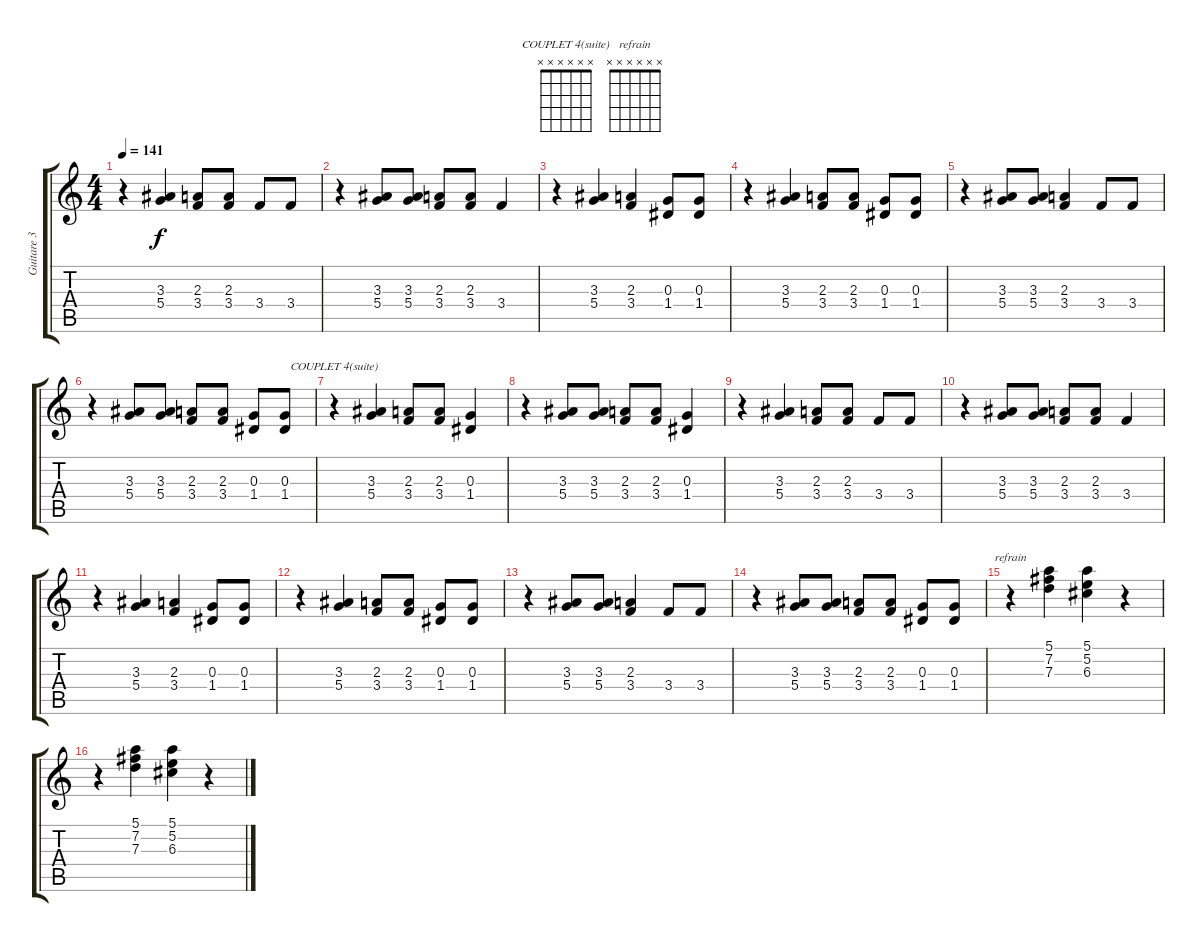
\track ("Guitare 3" "Guitare 3") {instrument distortionguitar}
\staff {score tabs}
\tuning (E4 B3 G3 D3 A2 E2) {hide}
\chord ("COUPLET 4(suite)" x x x x x x)
\chord ("refrain" x x x x x x)
\ts (4 4)
\tempo 141
\clef g2
\ks c
r.4{dy f} (3.3 5.4).4 (2.3 3.4).8 (2.3 3.4).8 3.4.8 3.4.8 |
r.4 (3.3 5.4).8 (3.3 5.4).8 (2.3 3.4).8 (2.3 3.4).8 3.4.4 |
r.4 (3.3 5.4).4 (2.3 3.4).4 (0.3 1.4).8 (0.3 1.4).8 |
r.4 (3.3 5.4).4 (2.3 3.4).8 (2.3 3.4).8 (0.3 1.4).8 (0.3 1.4).8 |
r.4 (3.3 5.4).8 (3.3 5.4).8 (2.3 3.4).4 3.4.8 3.4.8 |
r.4 (3.3 5.4).8 (3.3 5.4).8 (2.3 3.4).8 (2.3 3.4).8 (0.3 1.4).8 (0.3 1.4).8 |
r.4{ch "COUPLET 4(suite)"} (3.3 5.4).4 (2.3 3.4).8 (2.3 3.4).8 (0.3 1.4).4 |
r.4 (3.3 5.4).8 (3.3 5.4).8 (2.3 3.4).8 (2.3 3.4).8 (0.3 1.4).4 |
r.4 (3.3 5.4).4 (2.3 3.4).8 (2.3 3.4).8 3.4.8 3.4.8 |
r.4 (3.3 5.4).8 (3.3 5.4).8 (2.3 3.4).8 (2.3 3.4).8 3.4.4 |
r.4 (3.3 5.4).4 (2.3 3.4).4 (0.3 1.4).8 (0.3 1.4).8 |
r.4 (3.3 5.4).4 (2.3 3.4).8 (2.3 3.4).8 (0.3 1.4).8 (0.3 1.4).8 |
r.4 (3.3 5.4).8 (3.3 5.4).8 (2.3 3.4).4 3.4.8 3.4.8 |
r.4 (3.3 5.4).8 (3.3 5.4).8 (2.3 3.4).8 (2.3 3.4).8 (0.3 1.4).8 (0.3 1.4).8 |
r.4{ch "refrain"} (5.1 7.2 7.3).4 (5.1 5.2 6.3).4 r.4 |
r.4 (5.1 7.2 7.3).4 (5.1 5.2 6.3).4 r.4
